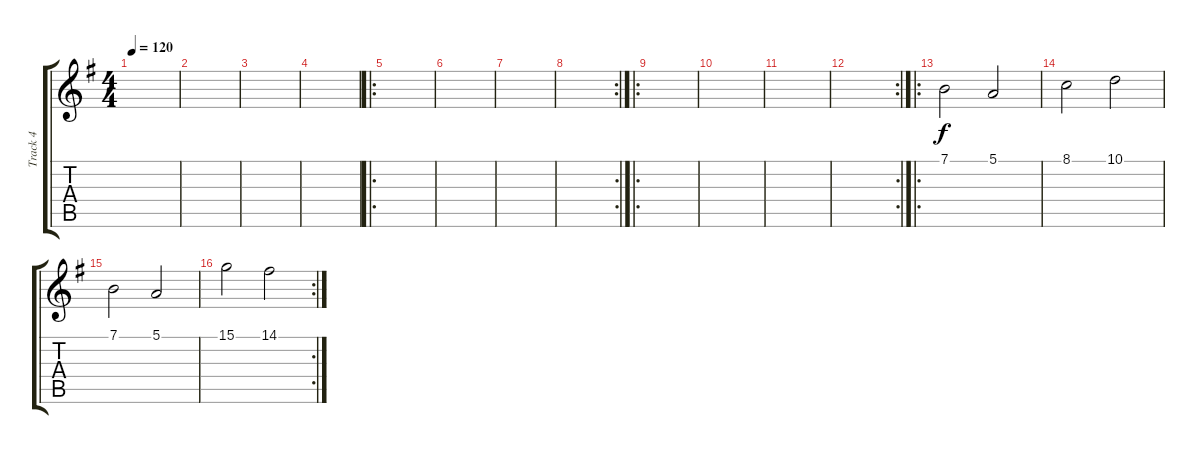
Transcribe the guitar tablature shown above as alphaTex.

\track ("Track 4" "Track 4") {instrument vibraphone}
\staff {score tabs}
\tuning (E4 B3 G3 D3 A2 E2) {hide}
\ts (4 4)
\tempo 120
\clef g2
\ks g
|
|
|
|
\ro
|
|
|
\rc 2
|
\ro
|
|
|
\rc 2
|
\ro
7.1.2 5.1.2 |
8.1.2 10.1.2 |
7.1.2 5.1.2 |
\rc 2
15.1.2 14.1.2
